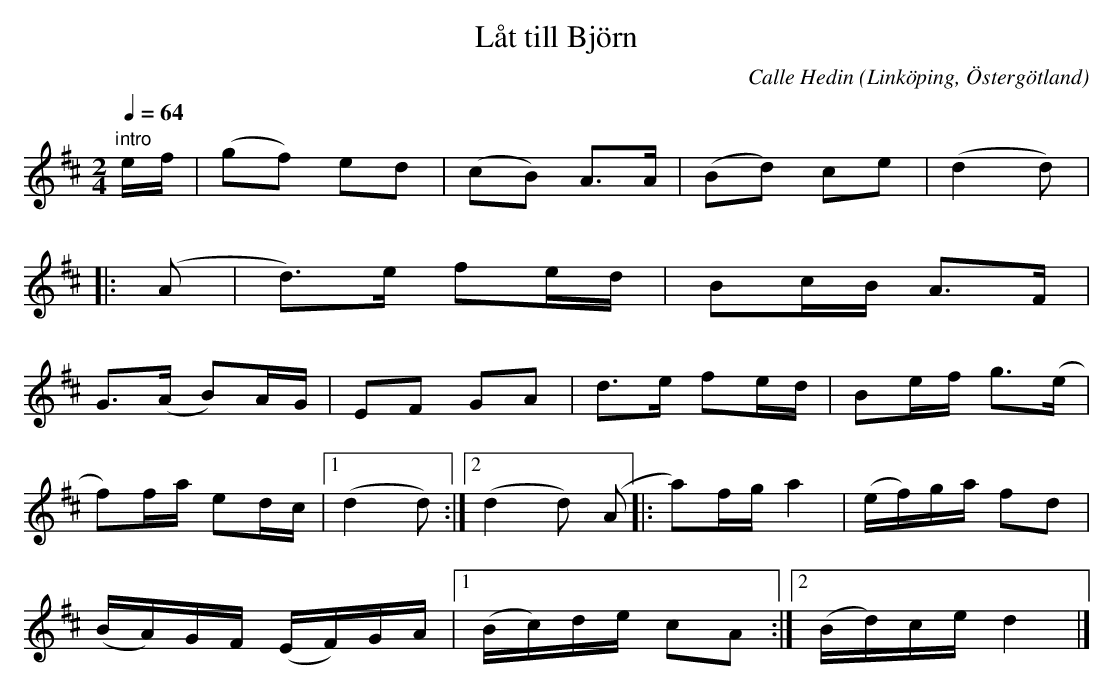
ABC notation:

X:1
T:Låt till Björn
C:Calle Hedin
O:Linköping, Östergötland
M:2/4
K:D
Q: 1/4=64
 "intro" ef | (g2f2) e2d2 | (c2B2) A2>A2 | (B2d2) c2e2 | (d4d2) |
    |: (A2 | d2)>e2 f2ed  |    B2cB A2>F2 |
 G2>(A2 B2)AG |  E2F2 G2A2 |   d2>e2 f2e1d1  |  B2ef g2>(e2 |
 f2)fa e2dc |1 (d4   d2) :|2  (d4   d2)(  A2 |: a2)fg a4 | (ef)ga f2d2 |
 (BA)GF (EF)GA |1 (Bc)de c2A2 :|2 (Bd)ce d4|]
